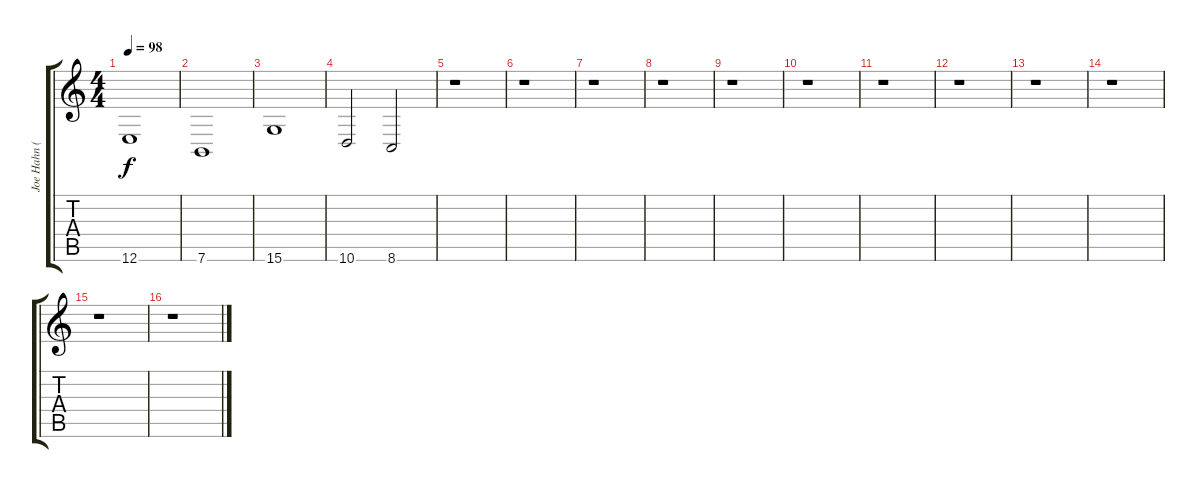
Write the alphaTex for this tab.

\track ("Joe Hahn (Sampler)" "Joe Hahn (") {instrument stringensemble2}
\staff {score tabs}
\tuning (E4 B3 G3 D3 A2 E2) {hide}
\ts (4 4)
\tempo 98
\clef g2
\ks c
12.6.1{dy f} |
7.6.1 |
15.6.1 |
10.6.2 8.6.2 |
r.1 |
r.1 |
r.1 |
r.1 |
r.1 |
r.1 |
r.1 |
r.1 |
r.1 |
r.1 |
r.1 |
r.1
